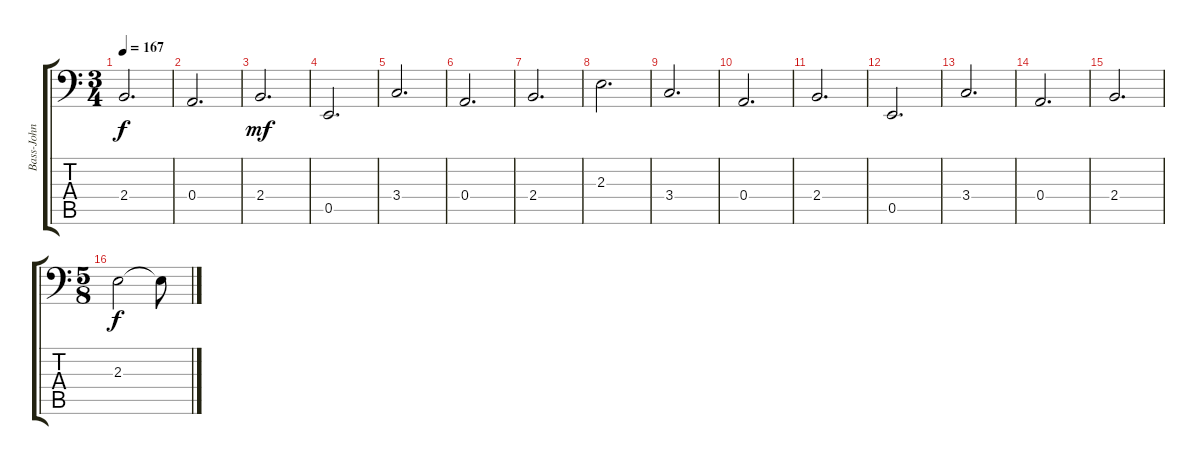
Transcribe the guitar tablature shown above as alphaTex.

\track ("Bass-John Myung" "Bass-John ") {instrument electricbassfinger}
\staff {score tabs}
\tuning (C3 G2 D2 A1 E1 B0) {hide}
\ts (3 4)
\tempo 167
\clef f4
\ks c
2.4.2{d dy f} |
0.4.2{d} |
2.4.2{d dy mf} |
0.5.2{d} |
3.4.2{d} |
0.4.2{d} |
2.4.2{d} |
2.3.2{d} |
3.4.2{d} |
0.4.2{d} |
2.4.2{d} |
0.5.2{d} |
3.4.2{d} |
0.4.2{d} |
2.4.2{d} |
\ts (5 8)
2.3.2{dy f} 2.3{t}.8
